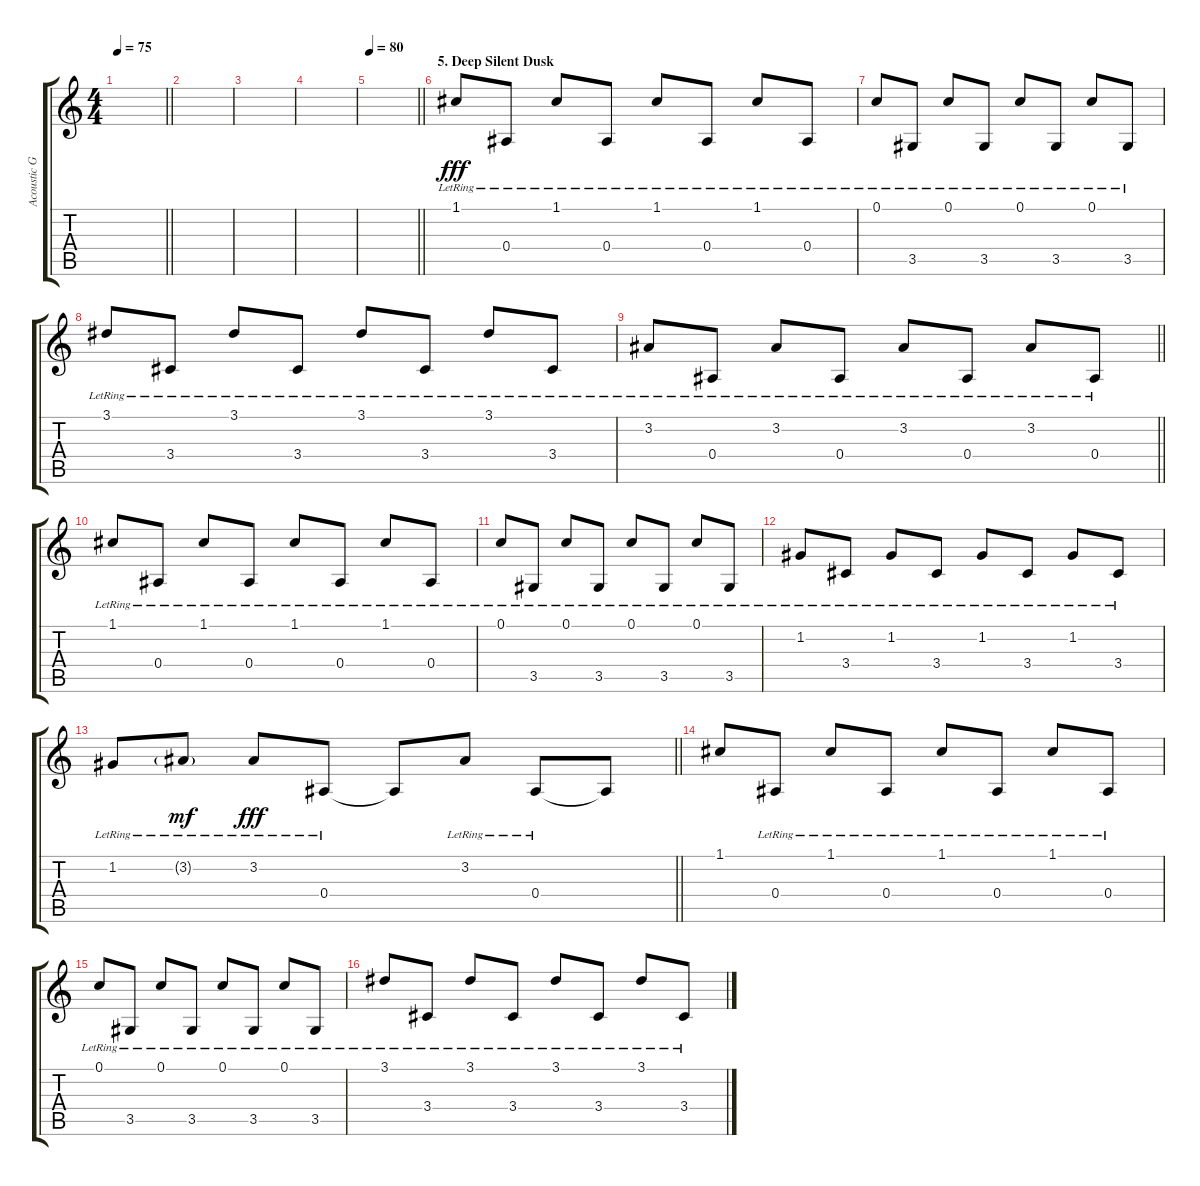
\track ("Acoustic Guitar" "Acoustic G") {instrument electricguitarclean}
\staff {score tabs}
\tuning (C4 G3 Eb3 Bb2 F2 C2) {hide}
\ts (4 4)
\tempo 75
\clef g2
\barLineRight lightlight
\ks c
|
|
|
|
\tempo 80
\barLineRight lightlight
|
\section ("" "5. Deep Silent Dusk")
1.1{lr}.8{dy fff} 0.4{lr}.8 1.1{lr}.8 0.4{lr}.8 1.1{lr}.8 0.4{lr}.8 1.1{lr}.8 0.4{lr}.8 |
0.1{lr}.8 3.5{lr}.8 0.1{lr}.8 3.5{lr}.8 0.1{lr}.8 3.5{lr}.8 0.1{lr}.8 3.5{lr}.8 |
3.1{lr}.8 3.4{lr}.8 3.1{lr}.8 3.4{lr}.8 3.1{lr}.8 3.4{lr}.8 3.1{lr}.8 3.4{lr}.8 |
\barLineRight lightlight
3.2{lr}.8 0.4{lr}.8 3.2{lr}.8 0.4{lr}.8 3.2{lr}.8 0.4{lr}.8 3.2{lr}.8 0.4{lr}.8 |
1.1{lr}.8 0.4{lr}.8 1.1{lr}.8 0.4{lr}.8 1.1{lr}.8 0.4{lr}.8 1.1{lr}.8 0.4{lr}.8 |
0.1{lr}.8 3.5{lr}.8 0.1{lr}.8 3.5{lr}.8 0.1{lr}.8 3.5{lr}.8 0.1{lr}.8 3.5{lr}.8 |
1.2{lr}.8 3.4{lr}.8 1.2{lr}.8 3.4{lr}.8 1.2{lr}.8 3.4{lr}.8 1.2{lr}.8 3.4{lr}.8 |
\barLineRight lightlight
1.2{lr}.8 3.2{g lr}.8{dy mf} 3.2{lr}.8{dy fff} 0.4{lr}.8 0.4{t}.8 3.2{lr}.8 0.4{lr}.8 0.4{t}.8 |
1.1.8 0.4{lr}.8 1.1{lr}.8 0.4{lr}.8 1.1{lr}.8 0.4{lr}.8 1.1{lr}.8 0.4{lr}.8 |
0.1{lr}.8 3.5{lr}.8 0.1{lr}.8 3.5{lr}.8 0.1{lr}.8 3.5{lr}.8 0.1{lr}.8 3.5{lr}.8 |
3.1{lr}.8 3.4{lr}.8 3.1{lr}.8 3.4{lr}.8 3.1{lr}.8 3.4{lr}.8 3.1{lr}.8 3.4{lr}.8
